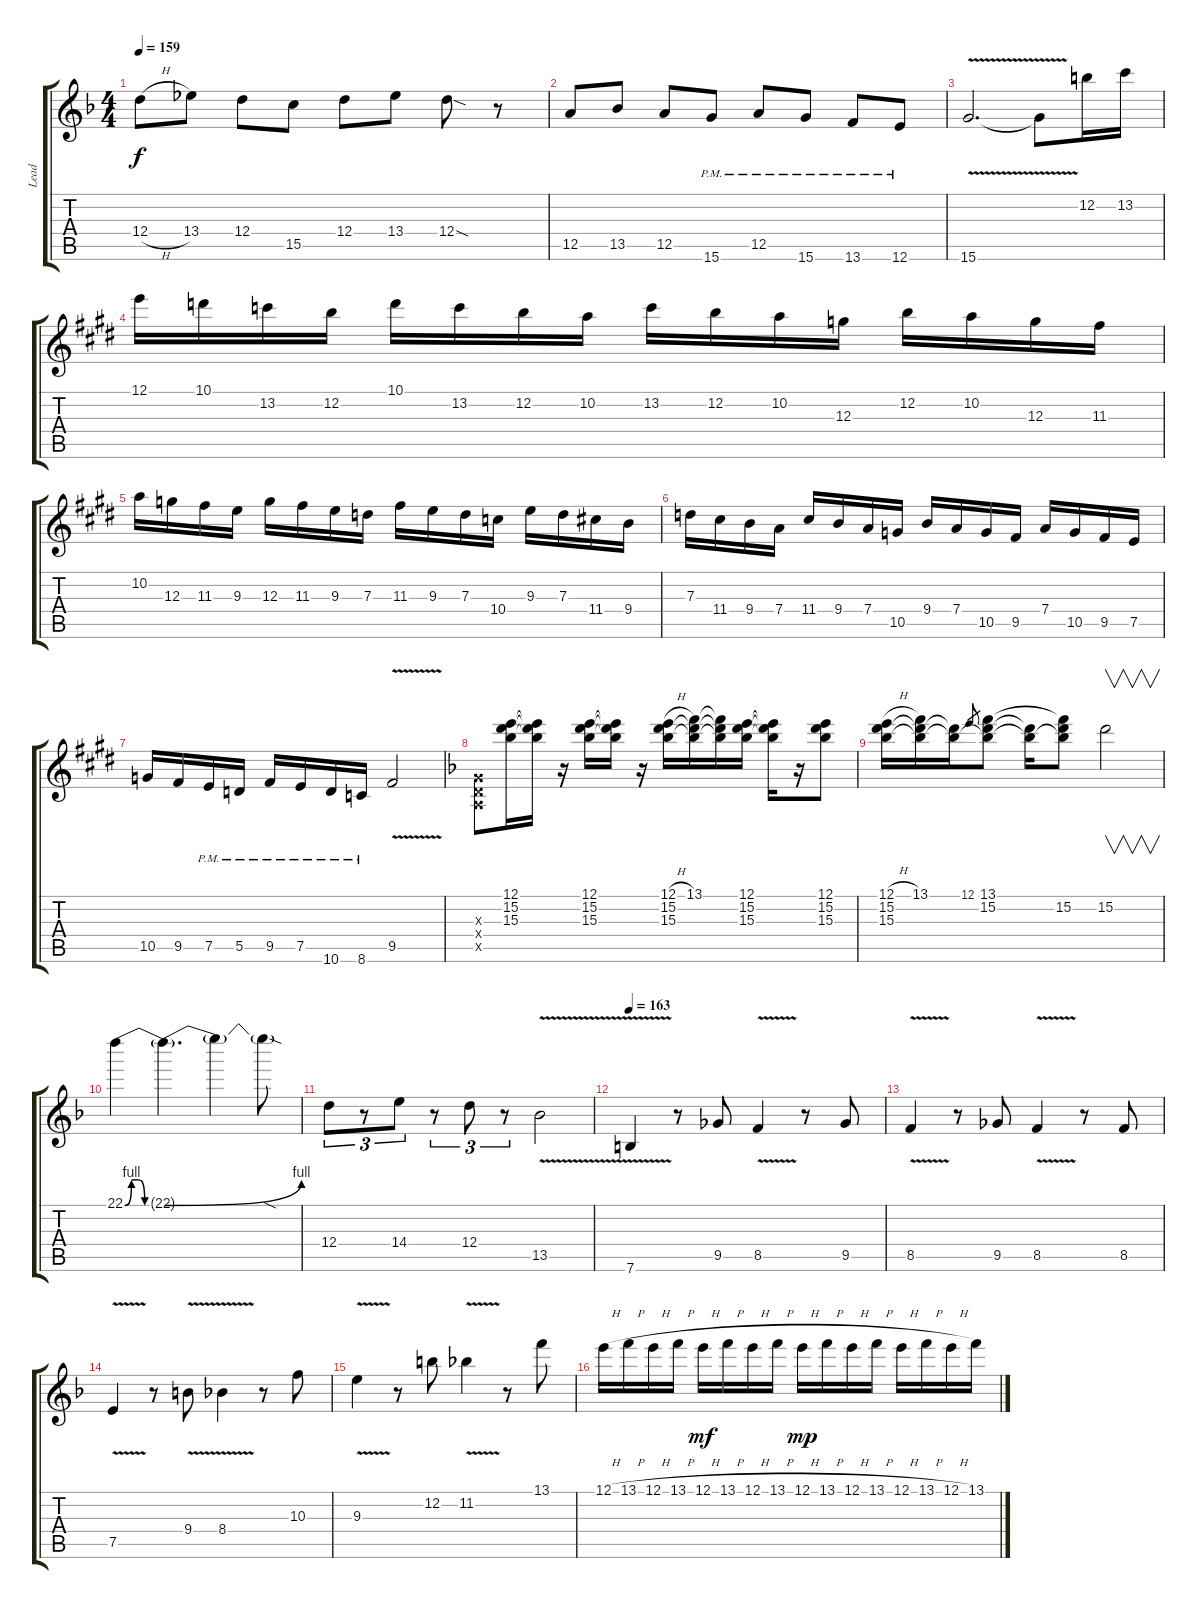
\track ("Lead" "Lead") {instrument distortionguitar}
\staff {score tabs}
\tuning (E4 B3 G3 D3 A2 E2) {hide}
\ts (4 4)
\tempo 159
\clef g2
\ks f
12.4{h}.8{dy f} 13.4.8 12.4.8 15.5.8 12.4.8 13.4.8 12.4{sod}.8 r.8 |
12.5.8 13.5.8 12.5.8 15.6{pm}.8 12.5{pm}.8 15.6{pm}.8 13.6{pm}.8 12.6{pm}.8 |
15.6{v}.2{d} 15.6{t}.8 12.2.16 13.2.16 |
\ks e
12.1.16 10.1.16 13.2.16 12.2.16 10.1.16 13.2.16 12.2.16 10.2.16 13.2.16 12.2.16 10.2.16 12.3.16 12.2.16 10.2.16 12.3.16 11.3.16 |
10.2.16 12.3.16 11.3.16 9.3.16 12.3.16 11.3.16 9.3.16 7.3.16 11.3.16 9.3.16 7.3.16 10.4.16 9.3.16 7.3.16 11.4.16 9.4.16 |
7.3.16 11.4.16 9.4.16 7.4.16 11.4.16 9.4.16 7.4.16 10.5.16 9.4.16 7.4.16 10.5.16 9.5.16 7.4.16 10.5.16 9.5.16 7.5.16 |
10.5.16 9.5.16 7.5{pm}.16 5.5{pm}.16 9.5{pm}.16 7.5{pm}.16 10.6{pm}.16 8.6{pm}.16 9.5{v}.2 |
\ks f
(0.3{x} 0.4{x} 0.5{x}).8 (12.1 15.2 15.3).16 (12.1{t} 15.2{t} 15.3{t}).16 r.16 (12.1 15.2 15.3).16 (12.1{t} 15.2{t} 15.3{t}).16 r.16 (12.1{h} 15.2 15.3).16 (13.1 15.2{t} 15.3{t}).16 (13.1{t} 15.2{t} 15.3{t}).16 (12.1 15.2 15.3).16 (12.1{t} 15.2{t} 15.3{t}).16 r.16 (12.1 15.2 15.3).8 |
(12.1{h} 15.2 15.3).16 (13.1 15.2{t} 15.3{t}).16 (15.2{t} 15.3{t}).16 12.1.8{gr} (13.1 15.2 15.3{t}).8 (15.2{t} 15.3{t}).16 (13.1{t} 15.2 15.3{t}).8 15.2.2{v} |
22.1{be (custom 0 0 10 4 20 4 30 0 60 0)}.4 22.1{be (bend 0 0 60 4) t}.4{d} 22.1{t}.4 22.1{sod t}.8 |
12.4.8{tu (3 2)} r.8{tu (3 2)} 14.4.8{tu (3 2)} r.8{tu (3 2)} 12.4.8{tu (3 2)} r.8{tu (3 2)} 13.5{v}.2 |
\tempo 163
7.6{v}.4 r.8 9.5.8 8.5{v}.4 r.8 9.5.8 |
8.5{v}.4 r.8 9.5.8 8.5{v}.4 r.8 8.5.8 |
7.5{v}.4 r.8 9.4{v}.8 8.4{v}.4 r.8 10.3.8 |
9.3{v}.4 r.8 12.2.8 11.2{v}.4 r.8 13.1.8 |
12.1{h}.16 13.1{h}.16 12.1{h}.16 13.1{h}.16 12.1{h}.16{dy mf} 13.1{h}.16 12.1{h}.16 13.1{h}.16 12.1{h}.16{dy mp} 13.1{h}.16 12.1{h}.16 13.1{h}.16 12.1{h}.16 13.1{h}.16 12.1{h}.16 13.1.16
